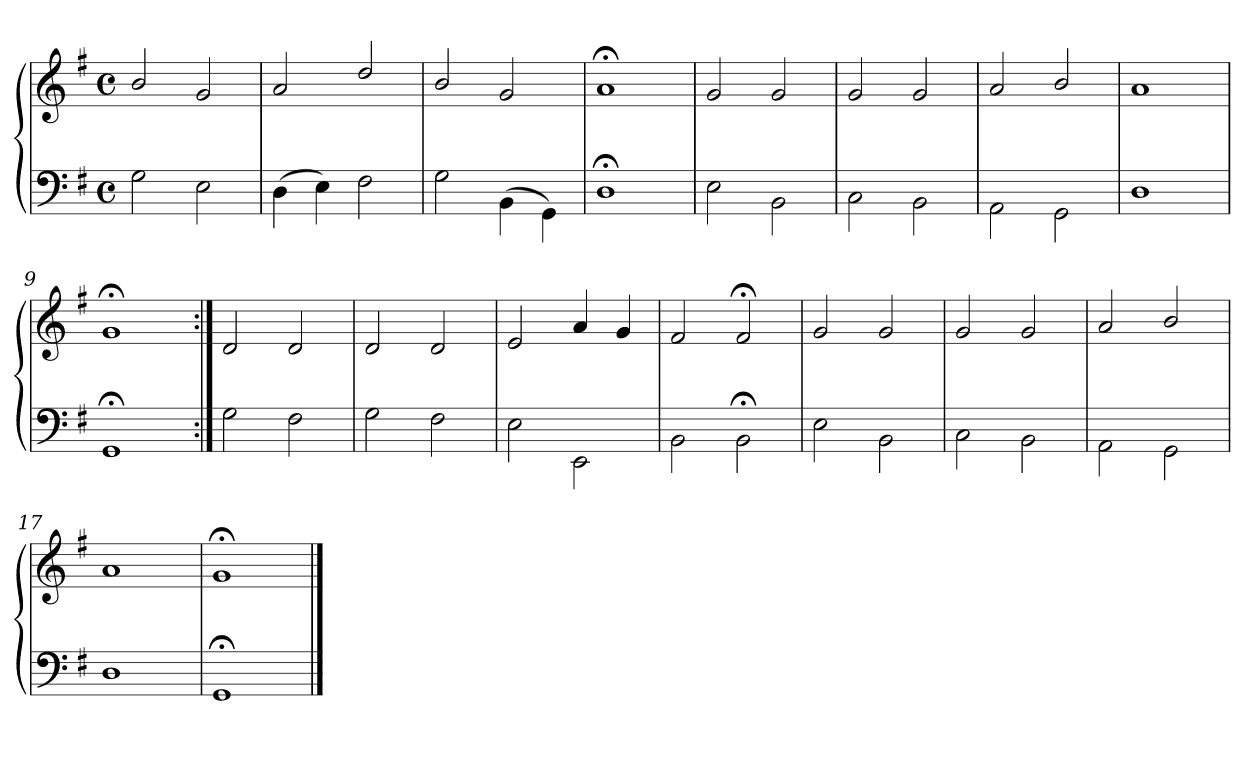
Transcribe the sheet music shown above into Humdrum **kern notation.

**kern	**kern
*part1	*part1
*staff2	*staff1
*clefF4	*clefG2
*k[f#]	*k[f#]
*M4/4	*M4/4
*met(c)	*met(c)
=1	=1
2G\	2b/
2E\	2g/
=2	=2
(4D\	2a/
4E\)	.
2F#\	2dd/
=3	=3
2G\	2b/
(4BB\	2g/
4GG\)	.
=4	=4
1D;\	1a;</
=5	=5
2E\	2g/
2BB\	2g/
=6	=6
2C\	2g/
2BB\	2g/
=7	=7
2AA\	2a/
2GG\	2b/
=8	=8
1D\	1a/
=9	=9
1GG;\	1g;</
!!LO:LB:g=z
=10:|!	=10:|!
2G\	2d/
2F#\	2d/
=11	=11
2G\	2d/
2F#\	2d/
=12	=12
2E\	2e/
2EE\	4a/
.	4g/
=13	=13
2BB\	2f#/
2BB;\	2f#;</
=14	=14
2E\	2g/
2BB\	2g/
=15	=15
2C\	2g/
2BB\	2g/
=16	=16
2AA\	2a/
2GG\	2b/
=17	=17
1D\	1a/
=18	=18
1GG;\	1g;</
==	==
*-	*-
